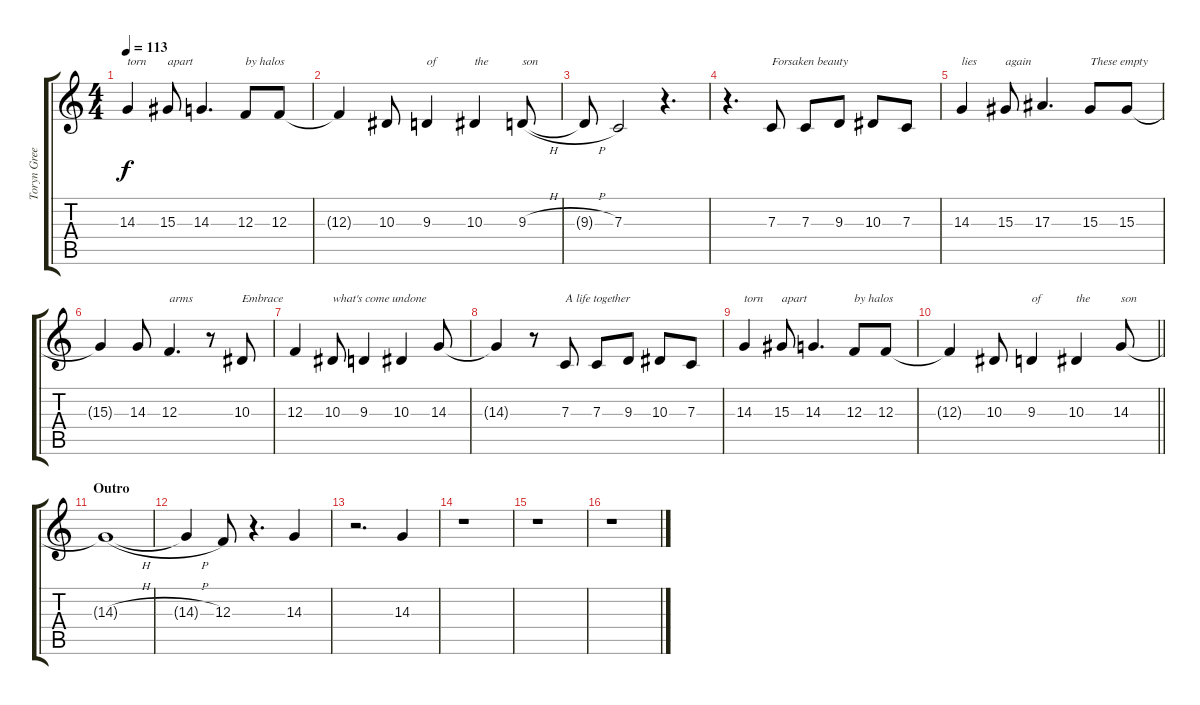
\track ("Toryn Green (Vocals)" "Toryn Gree") {instrument violin}
\staff {score tabs}
\tuning (D4 A3 F3 C3 G2 C2) {hide}
\ts (4 4)
\tempo 113
\clef g2
\ks c
14.3.4{txt "torn" dy f} 15.3.8{txt "apart"} 14.3.4{d} 12.3.8{txt "by halos"} 12.3.8 |
12.3{t}.4 10.3.8 9.3.4{txt "of"} 10.3.4{txt "the"} 9.3{h}.8{txt "son"} |
9.3{h t}.8 7.3.2 r.4{d} |
r.4{d} 7.3.8{txt "Forsaken beauty"} 7.3.8 9.3.8 10.3.8 7.3.8 |
14.3.4{txt "lies"} 15.3.8{txt "again"} 17.3.4{d} 15.3.8{txt "These empty"} 15.3.8 |
15.3{t}.4 14.3.8 12.3.4{d txt "arms"} r.8 10.3.8{txt "Embrace"} |
12.3.4 10.3.8{txt "what's come undone"} 9.3.4 10.3.4 14.3.8 |
14.3{t}.4 r.8 7.3.8{txt "A life together"} 7.3.8 9.3.8 10.3.8 7.3.8 |
14.3.4{txt "torn"} 15.3.8{txt "apart"} 14.3.4{d} 12.3.8{txt "by halos"} 12.3.8 |
\barLineRight lightlight
12.3{t}.4 10.3.8 9.3.4{txt "of"} 10.3.4{txt "the"} 14.3.8{txt "son" volume 10} |
\section ("" "Outro")
14.3{h t}.1 |
14.3{h t}.4 12.3.8 r.4{d} 14.3.4 |
r.2{d} 14.3.4 |
r.1 |
r.1 |
r.1
